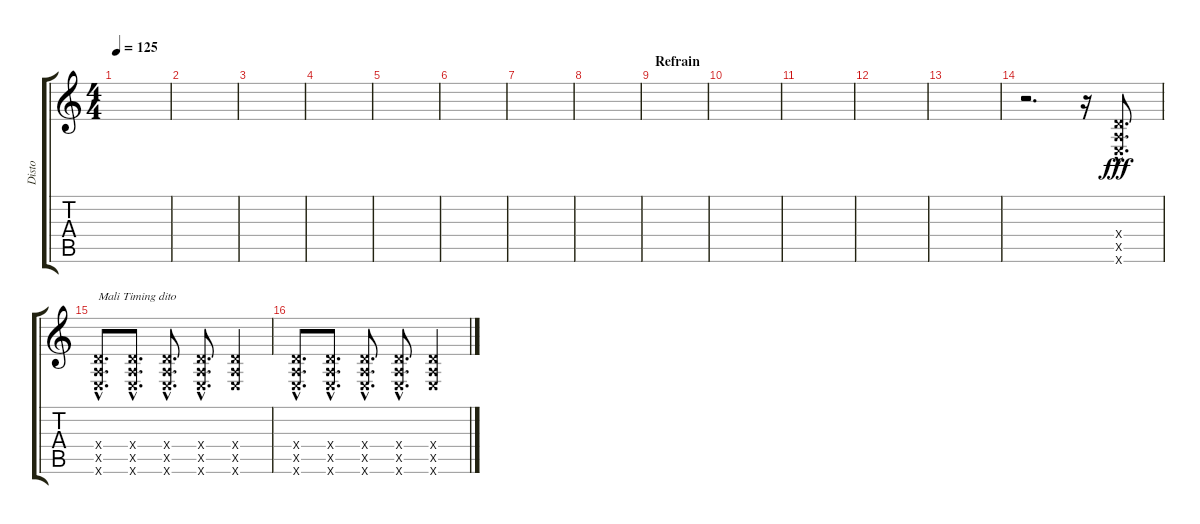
\track ("Disto" "Disto") {instrument overdrivenguitar}
\staff {score tabs}
\tuning (E4 B3 G3 D3 A2 E2) {hide}
\ts (4 4)
\tempo 125
\clef g2
\ks c
|
|
|
|
|
|
|
|
\section ("" "Refrain")
|
|
|
|
|
r.2{d} r.16 (0.4{hac x} 0.5{hac x} 0.6{hac x}).8{d dy fff} |
(0.4{hac x} 0.5{hac x} 0.6{hac x}).8{d txt "Mali Timing dito"} (0.4{hac x} 0.5{hac x} 0.6{hac x}).8{d} (0.4{hac x} 0.5{hac x} 0.6{hac x}).8{d} (0.4{hac x} 0.5{hac x} 0.6{hac x}).8{d} (0.4{x} 0.5{x} 0.6{x}).4 |
(0.4{hac x} 0.5{hac x} 0.6{hac x}).8{d} (0.4{hac x} 0.5{hac x} 0.6{hac x}).8{d} (0.4{hac x} 0.5{hac x} 0.6{hac x}).8{d} (0.4{hac x} 0.5{hac x} 0.6{hac x}).8{d} (0.4{x} 0.5{x} 0.6{x}).4
